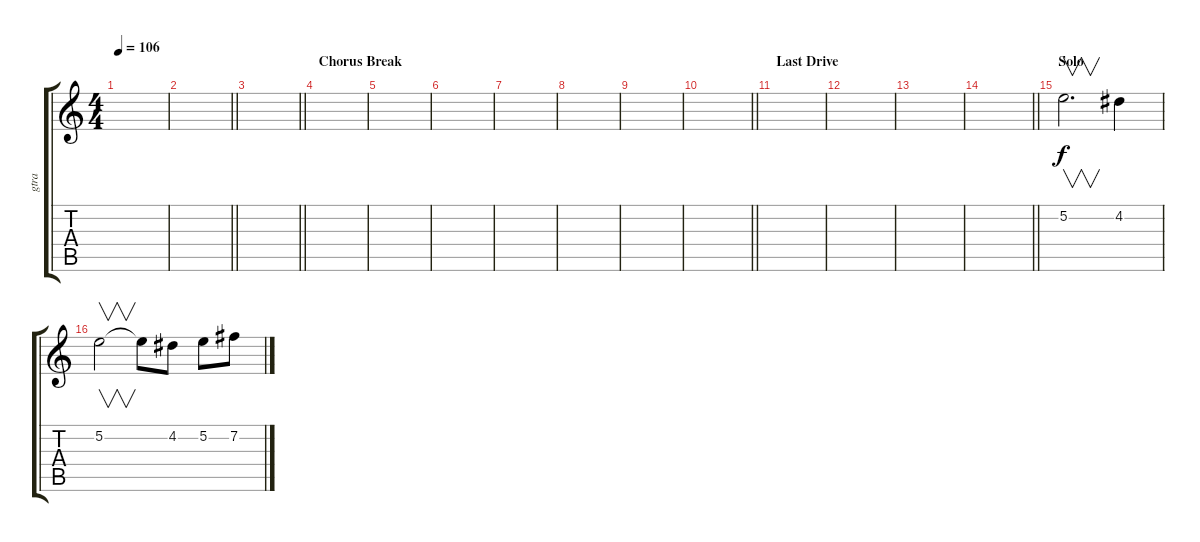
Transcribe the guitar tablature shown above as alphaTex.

\track ("gtra" "gtra") {instrument acousticguitarsteel}
\staff {score tabs}
\tuning (E4 B3 G3 D3 A2 E2) {hide}
\ts (4 4)
\tempo 106
\clef g2
\ks c
|
\barLineRight lightlight
|
\barLineRight lightlight
|
\section ("" "Chorus Break")
|
|
|
|
|
|
\barLineRight lightlight
|
\section ("" "Last Drive")
|
|
|
\barLineRight lightlight
|
\section ("" "Solo")
5.2.2{v d} 4.2.4 |
5.2.2{v} 5.2{t}.8 4.2.8 5.2.8 7.2.8
